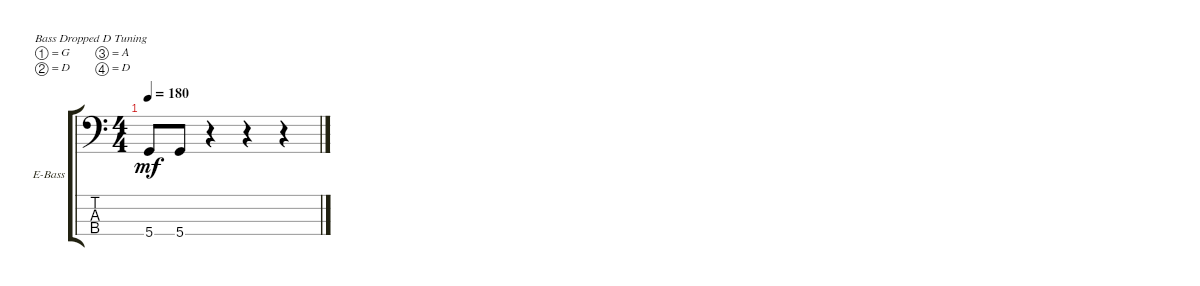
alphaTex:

\defaultSystemsLayout 4
\bracketExtendMode groupsimilarinstruments
\firstSystemTrackNameOrientation horizontal
\otherSystemsTrackNameOrientation horizontal
\track ("Electric Bass" "E-Bass") {instrument electricbassfinger}
\staff {score tabs}
\tuning (G2 D2 A1 D1)
\ts (4 4)
\tempo 180
\clef f4
\ks c
5.4.8{dy mf} 5.4.8 r.4 r.4 r.4
